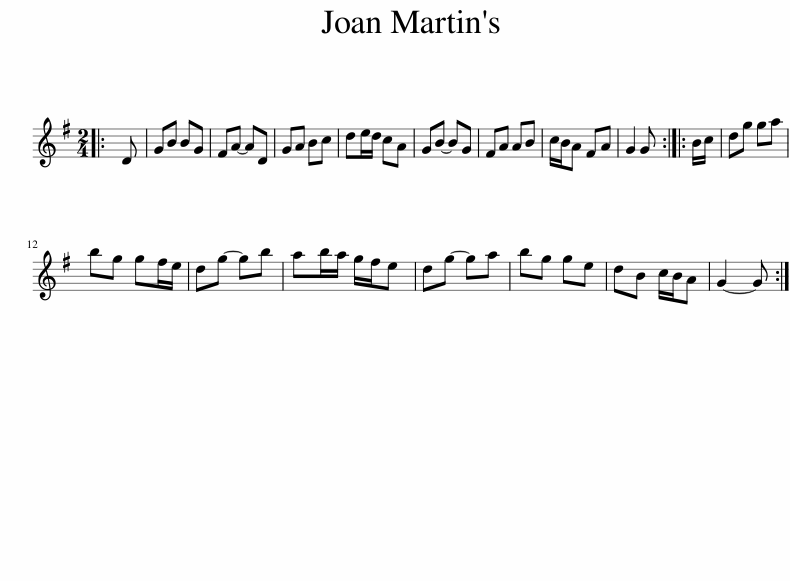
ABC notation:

X:1
L:1/8
M:2/4
I:linebreak $
K:G
V:1 treble
V:1
|: D | GB BG | FA- AD | GA Bc | de/d/ cA | %5
 GB- BG | FA AB | c/B/A FA | G2 G :: B/c/ | %10
 dg ga |$ bg gf/e/ | dg- gb | ab/a/ g/f/e | dg- ga | %15
 bg ge | dB c/B/A | G2- G :| %18
